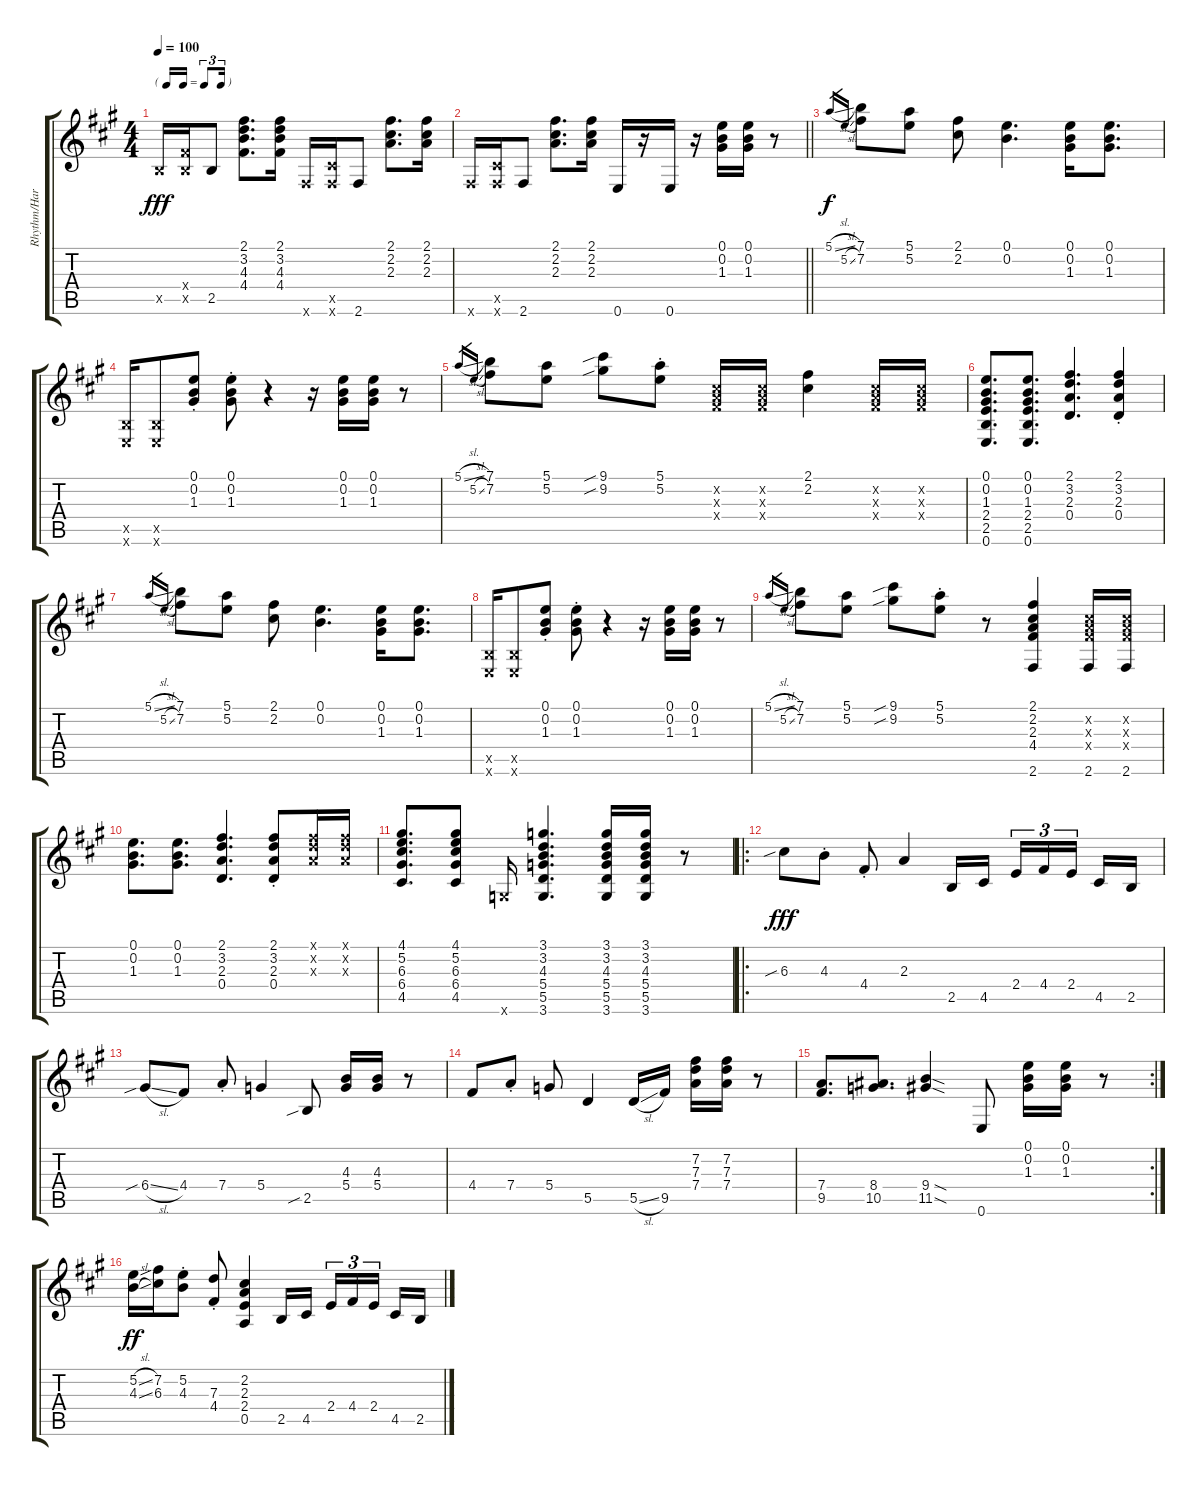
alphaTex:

\track ("Rhythm/Harmony" "Rhythm/Har") {instrument acousticguitarnylon}
\staff {score tabs}
\tuning (E4 B3 G3 D3 A2 E2) {hide}
\ts (4 4)
\tf triplet16th
\tempo 100
\clef g2
\ks a
2.5{x}.16{dy fff} (4.4{x} 2.5{x}).16 2.5.8 (2.1 3.2 4.3 4.4).8{d} (2.1 3.2 4.3 4.4).16 2.6{x}.16 (4.5{x} 2.6{x}).16 2.6.8 (2.1 2.2 2.3).8{d} (2.1 2.2 2.3).16 |
\barLineRight lightlight
2.6{x}.16 (4.5{x} 2.6{x}).16 2.6.8 (2.1 2.2 2.3).8{d} (2.1 2.2 2.3).16 0.6.16 r.16 0.6.16 r.16 (0.1 0.2 1.3).16 (0.1 0.2 1.3).16 r.8 |
5.1{sl}.16{gr dy f} 5.2{sl}.16{gr} (7.1 7.2).8 (5.1 5.2).8 (2.1 2.2).8 (0.1 0.2).4{d} (0.1 0.2 1.3).16 (0.1 0.2 1.3).8{d} |
(2.5{x} 0.6{x}).16 (2.5{x} 0.6{x}).8 (0.1{st} 0.2{st} 1.3{st}).8 (0.1{st} 0.2{st} 1.3{st}).8 r.4 r.16 (0.1 0.2 1.3).16 (0.1 0.2 1.3).16 r.8 |
5.1{sl}.16{gr} 5.2{sl}.16{gr} (7.1 7.2).8 (5.1 5.2).8 (9.1{sib} 9.2{sib}).8 (5.1{st} 5.2{st}).8 (2.2{x} 2.3{x} 4.4{x}).16 (2.2{x} 2.3{x} 4.4{x}).16 (2.1 2.2).4 (2.2{x} 2.3{x} 4.4{x}).16 (2.2{x} 2.3{x} 4.4{x}).16 |
(0.1 0.2 1.3 2.4 2.5 0.6).8{d} (0.1 0.2 1.3 2.4 2.5 0.6).8{d} (2.1 3.2 2.3 0.4).4{d} (2.1{st} 3.2{st} 2.3{st} 0.4{st}).4 |
5.1{sl}.16{gr} 5.2{sl}.16{gr} (7.1 7.2).8 (5.1 5.2).8 (2.1 2.2).8 (0.1 0.2).4{d} (0.1 0.2 1.3).16 (0.1 0.2 1.3).8{d} |
(2.5{x} 0.6{x}).16 (2.5{x} 0.6{x}).8 (0.1{st} 0.2{st} 1.3{st}).8 (0.1{st} 0.2{st} 1.3{st}).8 r.4 r.16 (0.1 0.2 1.3).16 (0.1 0.2 1.3).16 r.8 |
5.1{sl}.16{gr} 5.2{sl}.16{gr} (7.1 7.2).8 (5.1 5.2).8 (9.1{sib} 9.2{sib}).8 (5.1{st} 5.2{st}).8 r.8 (2.1 2.2 2.3 4.4 2.6).4 (2.2{x} 2.3{x} 4.4{x} 2.6).16 (2.2{x} 2.3{x} 4.4{x} 2.6).16 |
(0.1 0.2 1.3).8{d} (0.1 0.2 1.3).8{d} (2.1 3.2 2.3 0.4).4{d} (2.1{st} 3.2{st} 2.3{st} 0.4{st}).8 (2.1{x} 3.2{x} 2.3{x}).16 (2.1{x} 3.2{x} 2.3{x}).16 |
(4.1 5.2 6.3 6.4 4.5).8{d} (4.1 5.2 6.3 6.4 4.5).8 3.6{x}.16 (3.1 3.2 4.3 5.4 5.5 3.6).4{d} (3.1 3.2 4.3 5.4 5.5 3.6).16 (3.1 3.2 4.3 5.4 5.5 3.6).16 r.8 |
\ro
6.3{sib}.8{dy fff} 4.3{st}.8 4.4{st}.8 2.3.4 2.5.16 4.5.16 2.4.16{tu (3 2)} 4.4.16{tu (3 2)} 2.4.16{tu (3 2) beam splitsecondary} 4.5.16 2.5.16 |
6.4{sib sl}.8 4.4.8 7.4{st}.8 5.4.4 2.5{sib}.8 (4.3 5.4).16 (4.3 5.4).16 r.8 |
4.4.8 7.4{st}.8 5.4.8 5.5.4 5.5{sl}.16 9.5.16 (7.2 7.3 7.4).16 (7.2 7.3 7.4).16 r.8 |
\rc 2
(7.4 9.5).8{d} (8.4 10.5).8{d} (9.4{sod} 11.5{sod}).4 0.6.8 (0.1 0.2 1.3).16 (0.1 0.2 1.3).16 r.8 |
(5.2{sl} 4.3{sl}).16{dy ff} (7.2 6.3).16 (5.2{st} 4.3{st}).8 (7.3{st} 4.4{st}).8 (2.2 2.3 2.4 0.5).4 2.5.16 4.5.16 2.4.16{tu (3 2)} 4.4.16{tu (3 2)} 2.4.16{tu (3 2) beam splitsecondary} 4.5.16 2.5.16
